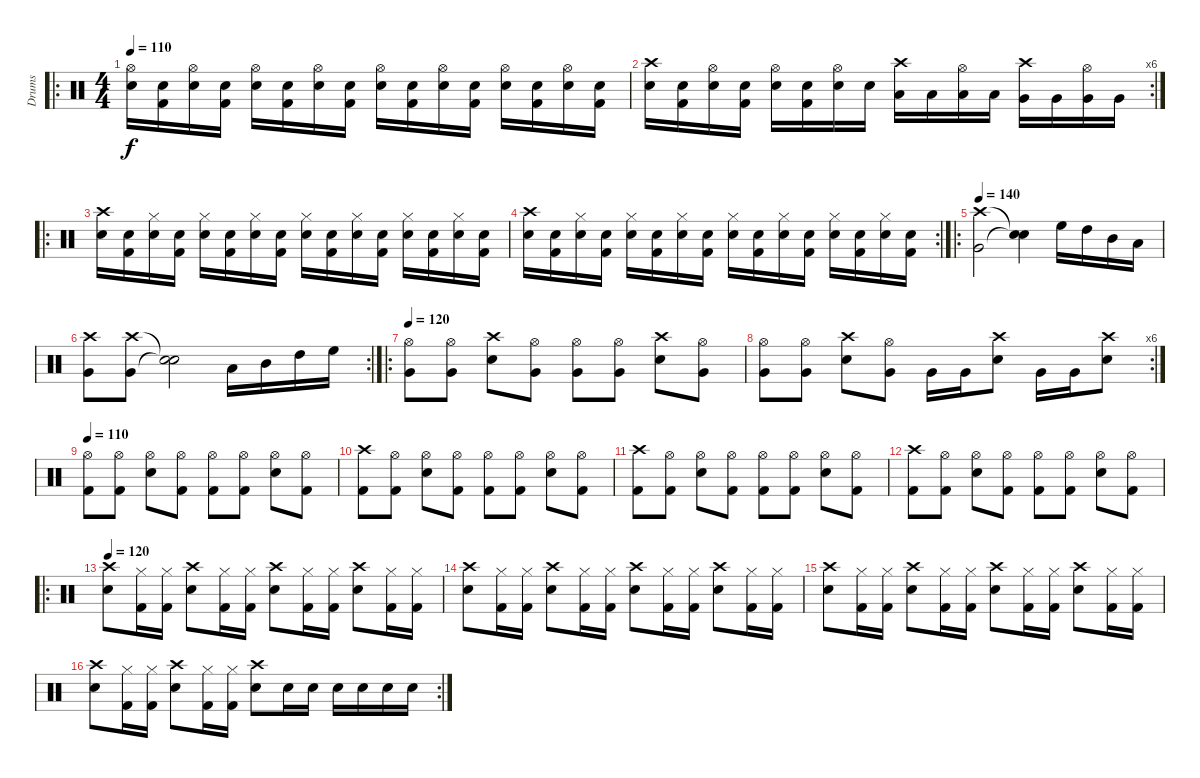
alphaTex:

\track ("Drums" "Drums") {instrument percussion}
\staff {score}
\articulation defaults
\ro
\ts (4 4)
\tempo 110
\clef neutral
\ks c
("Hi-Hat (open)" "Snare (hit) 2").16{dy f} ("Kick (hit) 2" "Snare (hit) 2").16 ("Hi-Hat (open)" "Snare (hit) 2").16 ("Kick (hit) 2" "Snare (hit) 2").16 ("Hi-Hat (open)" "Snare (hit) 2").16 ("Kick (hit) 2" "Snare (hit) 2").16 ("Hi-Hat (open)" "Snare (hit) 2").16 ("Kick (hit) 2" "Snare (hit) 2").16 ("Hi-Hat (open)" "Snare (hit) 2").16 ("Kick (hit) 2" "Snare (hit) 2").16 ("Hi-Hat (open)" "Snare (hit) 2").16 ("Kick (hit) 2" "Snare (hit) 2").16 ("Hi-Hat (open)" "Snare (hit) 2").16 ("Kick (hit) 2" "Snare (hit) 2").16 ("Hi-Hat (open)" "Snare (hit) 2").16 ("Kick (hit) 2" "Snare (hit) 2").16 |
\rc 6
("Crash high (hit)" "Snare (hit) 2").16 ("Kick (hit) 2" "Snare (hit) 2").16 ("Hi-Hat (open)" "Snare (hit) 2").16 ("Kick (hit) 2" "Snare (hit) 2").16 ("Hi-Hat (open)" "Snare (hit) 2").16 ("Kick (hit) 2" "Snare (hit) 2").16 ("Hi-Hat (open)" "Snare (hit) 2").16 "Snare (hit) 2".16 ("Crash high (hit)" "Low Tom (hit)").16 "Low Tom (hit)".16 ("Hi-Hat (open)" "Low Tom (hit)").16 "Low Tom (hit)".16 ("Crash high (hit)" "Very Low Tom (hit)").16 "Very Low Tom (hit)".16 ("Hi-Hat (open)" "Very Low Tom (hit)").16 "Very Low Tom (hit)".16 |
\ro
("Crash high (hit)" "Snare (hit) 2").16 ("Kick (hit) 2" "Snare (hit) 2").16 ("Hi-Hat (closed)" "Snare (hit) 2").16 ("Kick (hit) 2" "Snare (hit) 2").16 ("Hi-Hat (closed)" "Snare (hit) 2").16 ("Kick (hit) 2" "Snare (hit) 2").16 ("Hi-Hat (closed)" "Snare (hit) 2").16 ("Kick (hit) 2" "Snare (hit) 2").16 ("Hi-Hat (closed)" "Snare (hit) 2").16 ("Kick (hit) 2" "Snare (hit) 2").16 ("Hi-Hat (closed)" "Snare (hit) 2").16 ("Kick (hit) 2" "Snare (hit) 2").16 ("Hi-Hat (closed)" "Snare (hit) 2").16 ("Kick (hit) 2" "Snare (hit) 2").16 ("Hi-Hat (closed)" "Snare (hit) 2").16 ("Kick (hit) 2" "Snare (hit) 2").16 |
\rc 2
("Crash high (hit)" "Snare (hit) 2").16 ("Kick (hit) 2" "Snare (hit) 2").16 ("Hi-Hat (closed)" "Snare (hit) 2").16 ("Kick (hit) 2" "Snare (hit) 2").16 ("Hi-Hat (closed)" "Snare (hit) 2").16 ("Kick (hit) 2" "Snare (hit) 2").16 ("Hi-Hat (closed)" "Snare (hit) 2").16 ("Kick (hit) 2" "Snare (hit) 2").16 ("Hi-Hat (closed)" "Snare (hit) 2").16 ("Kick (hit) 2" "Snare (hit) 2").16 ("Hi-Hat (closed)" "Snare (hit) 2").16 ("Kick (hit) 2" "Snare (hit) 2").16 ("Hi-Hat (closed)" "Snare (hit) 2").16 ("Kick (hit) 2" "Snare (hit) 2").16 ("Hi-Hat (closed)" "Snare (hit) 2").16 ("Kick (hit) 2" "Snare (hit) 2").16 |
\ro
\tempo 140
("Crash high (hit)" "Very Low Tom (hit)").2 ("Snare (hit)"{t} "Snare (hit)"{t}).4 "High Floor Tom (hit)".16 "High Tom (hit)".16 "Mid Tom (hit)".16 "Low Tom (hit)".16 |
\rc 2
("Crash high (hit)" "Very Low Tom (hit)").8 ("Crash high (hit)" "Very Low Tom (hit)").8 ("Snare (hit)"{t} "Snare (hit)"{t}).2 "Low Tom (hit)".16 "Mid Tom (hit)".16 "High Tom (hit)".16 "High Floor Tom (hit)".16 |
\ro
\tempo 120
("Hi-Hat (open)" "Very Low Tom (hit)").8 ("Hi-Hat (open)" "Very Low Tom (hit)").8 ("Crash high (hit)" "Snare (hit) 2").8 ("Hi-Hat (open)" "Very Low Tom (hit)").8 ("Hi-Hat (open)" "Very Low Tom (hit)").8 ("Hi-Hat (open)" "Very Low Tom (hit)").8 ("Crash high (hit)" "Snare (hit) 2").8 ("Hi-Hat (open)" "Very Low Tom (hit)").8 |
\rc 6
("Hi-Hat (open)" "Very Low Tom (hit)").8 ("Hi-Hat (open)" "Very Low Tom (hit)").8 ("Crash high (hit)" "Snare (hit) 2").8 ("Hi-Hat (open)" "Very Low Tom (hit)").8 "Very Low Tom (hit)".16 "Very Low Tom (hit)".16 ("Crash high (hit)" "Snare (hit) 2").8 "Very Low Tom (hit)".16 "Very Low Tom (hit)".16 ("Crash high (hit)" "Snare (hit) 2").8 |
\tempo 110
("Hi-Hat (open)" "Kick (hit) 2").8 ("Hi-Hat (open)" "Kick (hit) 2").8 ("Hi-Hat (open)" "Snare (hit) 2").8 ("Hi-Hat (open)" "Kick (hit) 2").8 ("Hi-Hat (open)" "Kick (hit) 2").8 ("Hi-Hat (open)" "Kick (hit) 2").8 ("Hi-Hat (open)" "Snare (hit) 2").8 ("Hi-Hat (open)" "Kick (hit) 2").8 |
("Crash high (hit)" "Kick (hit) 2").8 ("Hi-Hat (open)" "Kick (hit) 2").8 ("Hi-Hat (open)" "Snare (hit) 2").8 ("Hi-Hat (open)" "Kick (hit) 2").8 ("Hi-Hat (open)" "Kick (hit) 2").8 ("Hi-Hat (open)" "Kick (hit) 2").8 ("Hi-Hat (open)" "Snare (hit) 2").8 ("Hi-Hat (open)" "Kick (hit) 2").8 |
("Crash high (hit)" "Kick (hit) 2").8 ("Hi-Hat (open)" "Kick (hit) 2").8 ("Hi-Hat (open)" "Snare (hit) 2").8 ("Hi-Hat (open)" "Kick (hit) 2").8 ("Hi-Hat (open)" "Kick (hit) 2").8 ("Hi-Hat (open)" "Kick (hit) 2").8 ("Hi-Hat (open)" "Snare (hit) 2").8 ("Hi-Hat (open)" "Kick (hit) 2").8 |
("Crash high (hit)" "Kick (hit) 2").8 ("Hi-Hat (open)" "Kick (hit) 2").8 ("Hi-Hat (open)" "Snare (hit) 2").8 ("Hi-Hat (open)" "Kick (hit) 2").8 ("Hi-Hat (open)" "Kick (hit) 2").8 ("Hi-Hat (open)" "Kick (hit) 2").8 ("Hi-Hat (open)" "Snare (hit) 2").8 ("Hi-Hat (open)" "Kick (hit) 2").8 |
\ro
\tempo 120
("Crash high (hit)" "Snare (hit) 2").8 ("Hi-Hat (closed)" "Kick (hit) 2").16 ("Hi-Hat (closed)" "Kick (hit) 2").16 ("Crash high (hit)" "Snare (hit) 2").8 ("Hi-Hat (closed)" "Kick (hit) 2").16 ("Hi-Hat (closed)" "Kick (hit) 2").16 ("Crash high (hit)" "Snare (hit) 2").8 ("Hi-Hat (closed)" "Kick (hit) 2").16 ("Hi-Hat (closed)" "Kick (hit) 2").16 ("Crash high (hit)" "Snare (hit) 2").8 ("Hi-Hat (closed)" "Kick (hit) 2").16 ("Hi-Hat (closed)" "Kick (hit) 2").16 |
("Crash high (hit)" "Snare (hit) 2").8 ("Hi-Hat (closed)" "Kick (hit) 2").16 ("Hi-Hat (closed)" "Kick (hit) 2").16 ("Crash high (hit)" "Snare (hit) 2").8 ("Hi-Hat (closed)" "Kick (hit) 2").16 ("Hi-Hat (closed)" "Kick (hit) 2").16 ("Crash high (hit)" "Snare (hit) 2").8 ("Hi-Hat (closed)" "Kick (hit) 2").16 ("Hi-Hat (closed)" "Kick (hit) 2").16 ("Crash high (hit)" "Snare (hit) 2").8 ("Hi-Hat (closed)" "Kick (hit) 2").16 ("Hi-Hat (closed)" "Kick (hit) 2").16 |
("Crash high (hit)" "Snare (hit) 2").8 ("Hi-Hat (closed)" "Kick (hit) 2").16 ("Hi-Hat (closed)" "Kick (hit) 2").16 ("Crash high (hit)" "Snare (hit) 2").8 ("Hi-Hat (closed)" "Kick (hit) 2").16 ("Hi-Hat (closed)" "Kick (hit) 2").16 ("Crash high (hit)" "Snare (hit) 2").8 ("Hi-Hat (closed)" "Kick (hit) 2").16 ("Hi-Hat (closed)" "Kick (hit) 2").16 ("Crash high (hit)" "Snare (hit) 2").8 ("Hi-Hat (closed)" "Kick (hit) 2").16 ("Hi-Hat (closed)" "Kick (hit) 2").16 |
\rc 2
("Crash high (hit)" "Snare (hit) 2").8 ("Hi-Hat (closed)" "Kick (hit) 2").16 ("Hi-Hat (closed)" "Kick (hit) 2").16 ("Crash high (hit)" "Snare (hit) 2").8 ("Hi-Hat (closed)" "Kick (hit) 2").16 ("Hi-Hat (closed)" "Kick (hit) 2").16 ("Crash high (hit)" "Snare (hit) 2").8 "Snare (hit) 2".16 "Snare (hit) 2".16 "Snare (hit) 2".16 "Snare (hit) 2".16 "Snare (hit) 2".16 "Snare (hit) 2".16
